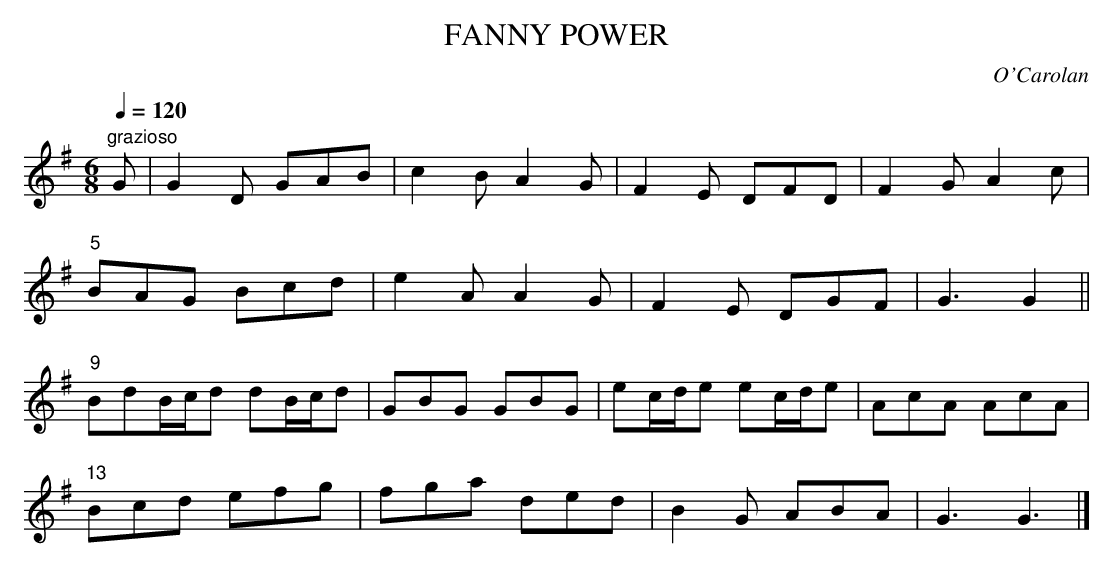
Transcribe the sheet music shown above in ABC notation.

X:1
T:FANNY POWER
C:O'Carolan
Q:1/4=120
M:6/8
L:1/8
K:G
"grazioso"
G|G2D GAB|c2B A2G|F2E DFD|F2G A2c|
"5"BAG Bcd|e2A A2G|F2E DGF|G3 G2||
"9"BdB/c/d dB/c/d|GBG GBG|ec/d/e ec/d/e|\
AcA AcA|
"13"Bcd efg|fga ded|B2G ABA|G3 G3|]
